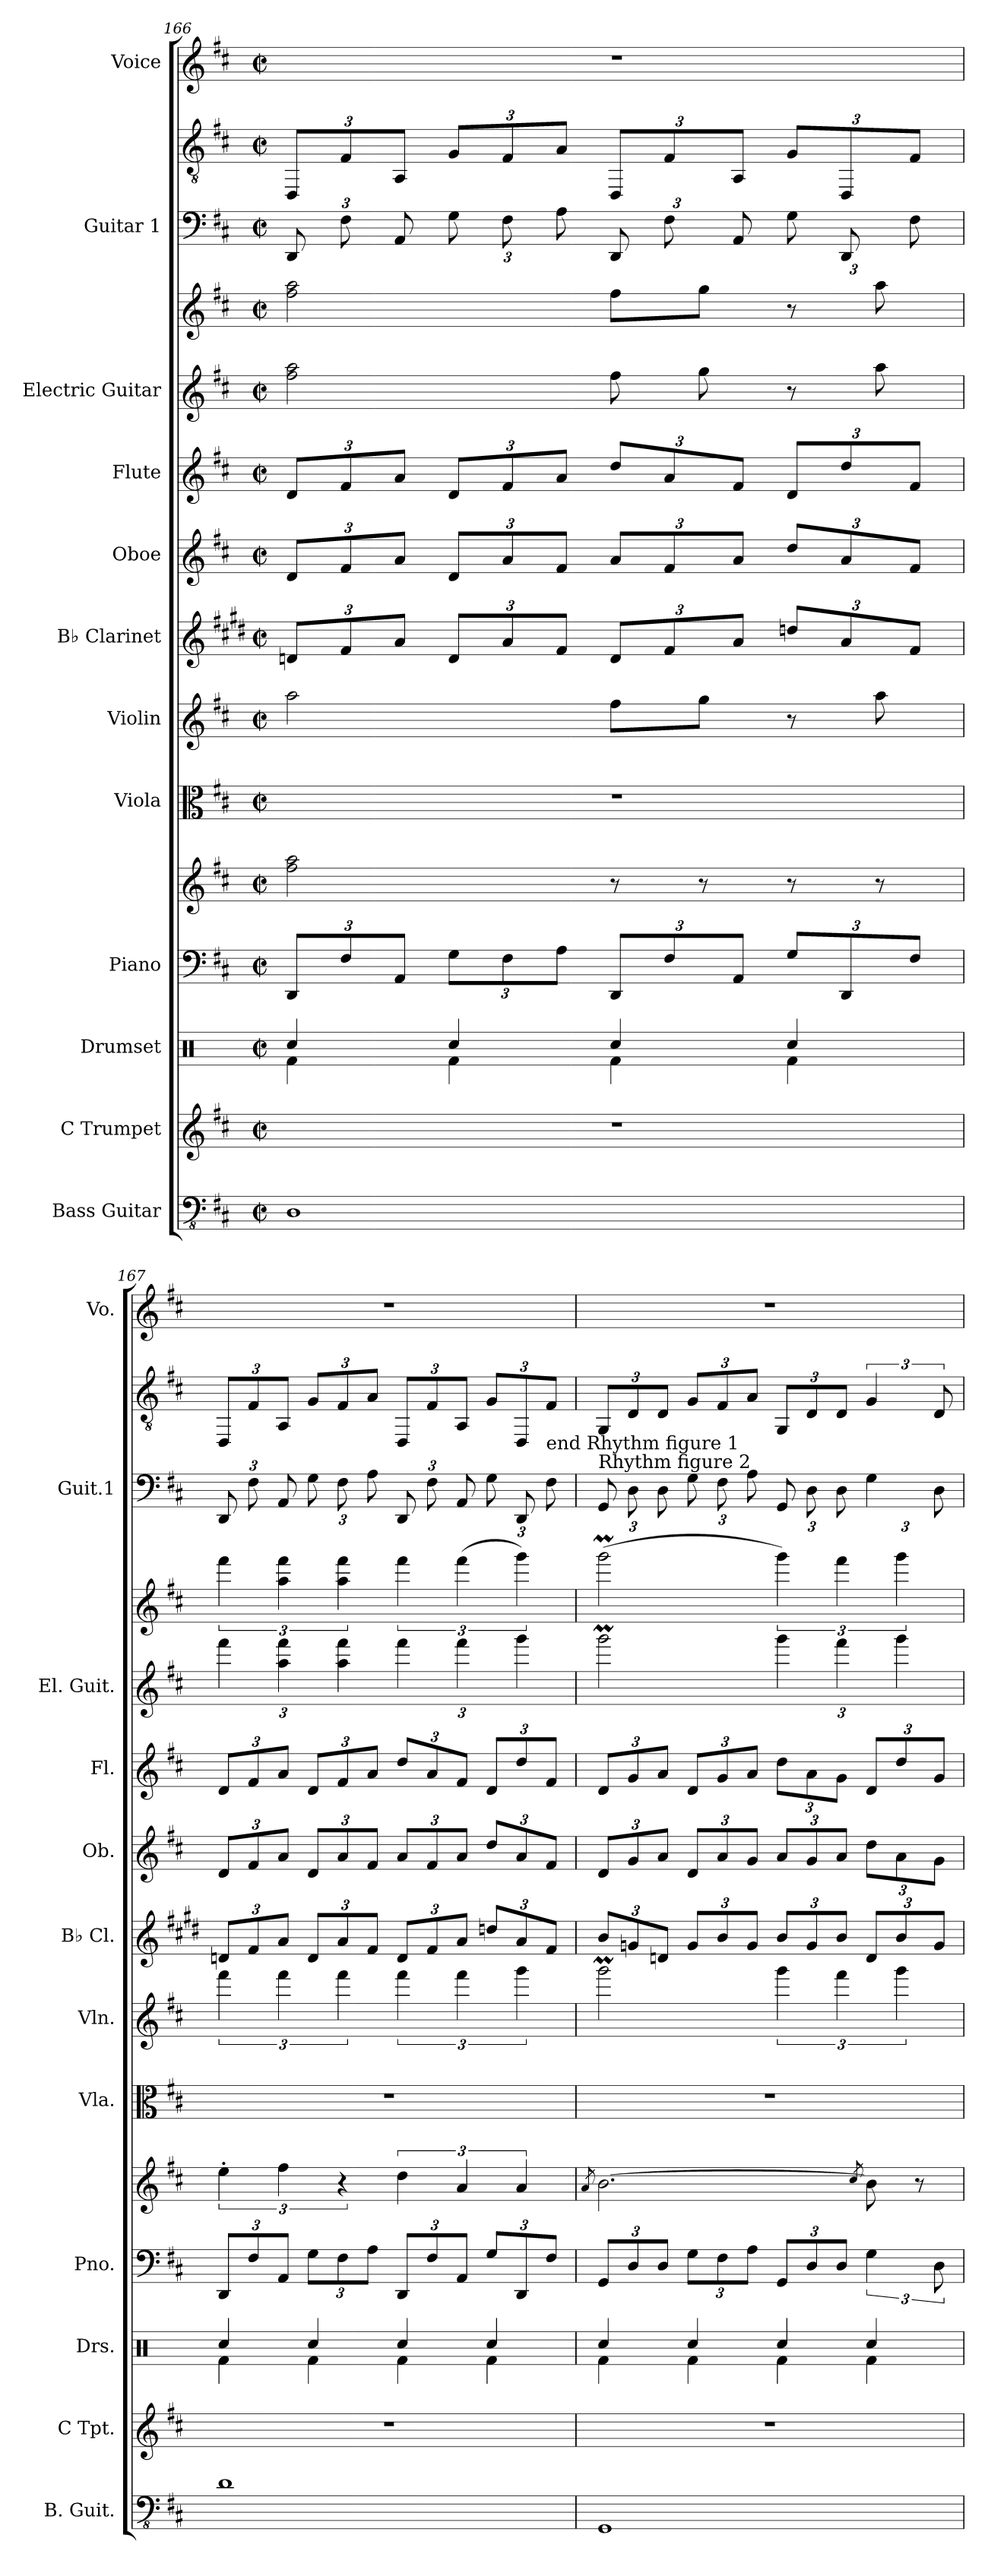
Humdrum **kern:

**kern	**kern	**kern	**kern	**kern	**kern	**kern	**kern	**kern	**kern	**kern	**kern	**kern	**kern	**kern
*part12	*part11	*part10	*part9	*part9	*part8	*part7	*part6	*part5	*part4	*part3	*part3	*part2	*part2	*part1
*staff15	*staff14	*staff13	*staff12	*staff11	*staff10	*staff9	*staff8	*staff7	*staff6	*staff5	*staff4	*staff3	*staff2	*staff1
*I"Bass Guitar	*I"C Trumpet	*I"Drumset	*I"Piano	*	*I"Viola	*I"Violin	*I"B♭ Clarinet	*I"Oboe	*I"Flute	*I"Electric Guitar	*	*I"Guitar 1	*	*I"Voice
*I'B. Guit.	*I'C Tpt.	*I'Drs.	*I'Pno.	*	*I'Vla.	*I'Vln.	*I'B♭ Cl.	*I'Ob.	*I'Fl.	*I'El. Guit.	*	*I'Guit.1	*	*I'Vo.
*clefFv4	*clefG2	*clefX	*clefF4	*clefG2	*clefC3	*clefG2	*clefG2	*clefG2	*clefG2	*	*clefG2	*	*clefGv2	*clefG2
*	*	*	*	*	*	*	*ITrd1c2	*	*	*	*	*	*	*
*k[f#c#]	*k[f#c#]	*k[]	*k[f#c#]	*k[f#c#]	*k[f#c#]	*k[f#c#]	*k[f#c#]	*k[f#c#]	*k[f#c#]	*k[f#c#]	*k[f#c#]	*k[f#c#]	*k[f#c#]	*k[f#c#]
*M2/2	*M2/2	*M2/2	*M2/2	*M2/2	*M2/2	*M2/2	*M2/2	*M2/2	*M2/2	*M2/2	*M2/2	*M2/2	*M2/2	*M2/2
*met(c|)	*met(c|)	*met(c|)	*met(c|)	*met(c|)	*met(c|)	*met(c|)	*met(c|)	*met(c|)	*met(c|)	*met(c|)	*met(c|)	*met(c|)	*met(c|)	*met(c|)
=166	=166	=166	=166	=166	=166	=166	=166	=166	=166	=166	=166	=166	=166	=166
*	*	*^	*	*	*	*	*	*	*	*	*	*	*	*
*	*	*	*	*Xbrackettup	*	*	*	*Xbrackettup	*Xbrackettup	*Xbrackettup	*	*	*Xbrackettup	*Xbrackettup	*
1DD	1r	4Rcc/	4Rf\	12DD/L	2ff#\ 2aa\	1r	2aa\	12cn/L	12d/L	12d/L	2ff# 2aa	2ff#\ 2aa\	12DD	12DD/L	1r
.	.	.	.	12F#/	.	.	.	12e/	12f#/	12f#/	.	.	12F#	12F#/	.
.	.	.	.	12AA/J	.	.	.	12g/J	12a/J	12a/J	.	.	12AA	12AA/J	.
.	.	4Rcc/	4Rf\	12G\L	.	.	.	12c/L	12d/L	12d/L	.	.	12G	12G/L	.
.	.	.	.	12F#\	.	.	.	12g/	12a/	12f#/	.	.	12F#	12F#/	.
.	.	.	.	12A\J	.	.	.	12e/J	12f#/J	12a/J	.	.	12A	12A/J	.
.	.	4Rcc/	4Rf\	12DD/L	8r	.	8ff#\L	12c/L	12a/L	12dd/L	8ff#	8ff#\L	12DD	12DD/L	.
.	.	.	.	12F#/	.	.	.	12e/	12f#/	12a/	.	.	12F#	12F#/	.
.	.	.	.	.	8r	.	8gg\J	.	.	.	8gg	8gg\J	.	.	.
.	.	.	.	12AA/J	.	.	.	12g/J	12a/J	12f#/J	.	.	12AA	12AA/J	.
.	.	4Rcc/	4Rf\	12G/L	8r	.	8r	12ccn/L	12dd/L	12d/L	8r	8r	12G	12G/L	.
.	.	.	.	12DD/	.	.	.	12g/	12a/	12dd/	.	.	12DD	12DD/	.
.	.	.	.	.	8r	.	8aa\	.	.	.	8aa	8aa\	.	.	.
.	.	.	.	12F#/J	.	.	.	12e/J	12f#/J	12f#/J	.	.	12F#	12F#/J	.
=167	=167	=167	=167	=167	=167	=167	=167	=167	=167	=167	=167	=167	=167	=167	=167
*	*	*	*	*	*	*	*	*	*	*	*Xbrackettup	*	*	*	*
1D	1r	4Rcc/	4Rf\	12DD/L	6ee'\	1r	6fff#\	12cn/L	12d/L	12d/L	6fff#	6fff#\	12DD	12DD/L	1r
.	.	.	.	12F#/	.	.	.	12e/	12f#/	12f#/	.	.	12F#	12F#/	.
.	.	.	.	12AA/J	6ff#\	.	6fff#\	12g/J	12a/J	12a/J	6aa 6fff#	6aa\ 6fff#\	12AA	12AA/J	.
.	.	4Rcc/	4Rf\	12G\L	.	.	.	12c/L	12d/L	12d/L	.	.	12G	12G/L	.
.	.	.	.	12F#\	6r	.	6fff#\	12g/	12a/	12f#/	6aa 6fff#	6aa\ 6fff#\	12F#	12F#/	.
.	.	.	.	12A\J	.	.	.	12e/J	12f#/J	12a/J	.	.	12A	12A/J	.
.	.	4Rcc/	4Rf\	12DD/L	6dd\	.	6fff#\	12c/L	12a/L	12dd/L	6fff#	6fff#\	12DD	12DD/L	.
.	.	.	.	12F#/	.	.	.	12e/	12f#/	12a/	.	.	12F#	12F#/	.
.	.	.	.	12AA/J	6a/	.	6fff#\	12g/J	12a/J	12f#/J	6fff#	(6fff#\	12AA	12AA/J	.
.	.	4Rcc/	4Rf\	12G/L	.	.	.	12ccn/L	12dd/L	12d/L	.	.	12G	12G/L	.
.	.	.	.	12DD/	6a/	.	6ggg\	12g/	12a/	12dd/	6ggg	6ggg\)	12DD	12DD/	.
!	!	!	!	!	!	!	!	!	!	!	!	!	!	!LO:TX:b:t=end Rhythm figure 1	!
.	.	.	.	12F#/J	.	.	.	12e/J	12f#/J	12f#/J	.	.	12F#	12F#/J	.
=168	=168	=168	=168	=168	=168	=168	=168	=168	=168	=168	=168	=168	=168	=168	=168
.	.	.	.	.	8qa/	.	.	.	.	.	.	.	.	.	.
!	!	!	!	!	!	!	!	!	!	!	!	!	!	!LO:TX:b:t=Rhythm figure 2	!
1GGG	1r	4Rcc/	4Rf\	12GG/L	[2.b\	1r	2gggM\	12a/L	12d/L	12d/L	2gggM	(2gggM\	12GG	12GG/L	1r
.	.	.	.	12D/	.	.	.	12fn/	12g/	12g/	.	.	12D	12D/	.
.	.	.	.	12D/J	.	.	.	12cn/J	12a/J	12a/J	.	.	12D	12D/J	.
.	.	4Rcc/	4Rf\	12G\L	.	.	.	12f/L	12d/L	12d/L	.	.	12G	12G/L	.
.	.	.	.	12F#\	.	.	.	12a/	12a/	12g/	.	.	12F#	12F#/	.
.	.	.	.	12A\J	.	.	.	12f/J	12g/J	12a/J	.	.	12A	12A/J	.
.	.	4Rcc/	4Rf\	12GG/L	.	.	6ggg\	12a/L	12a/L	12dd\L	6ggg	6ggg\)	12GG	12GG/L	.
.	.	.	.	12D/	.	.	.	12f/	12g/	12a\	.	.	12D	12D/	.
.	.	.	.	12D/J	.	.	6fff#\	12a/J	12a/J	12g\J	6fff#	6fff#\	12D	12D/J	.
.	.	.	.	.	8qcc#/	.	.	.	.	.	.	.	.	.	.
*	*	*	*	*brackettup	*	*	*	*	*	*	*	*	*	*brackettup	*
.	.	4Rcc/	4Rf\	6G\	8b\]	.	.	12c/L	12dd\L	12d/L	.	.	6G	6G/	.
.	.	.	.	.	.	.	6ggg\	12a/	12a\	12dd/	6ggg	6ggg\	.	.	.
.	.	.	.	.	8r	.	.	.	.	.	.	.	.	.	.
.	.	.	.	12D\	.	.	.	12f/J	12g\J	12g/J	.	.	12D	12D/	.
*	*	*v	*v	*	*	*	*	*	*	*	*	*	*	*	*
=	=	=	=	=	=	=	=	=	=	=	=	=	=	=
*-	*-	*-	*-	*-	*-	*-	*-	*-	*-	*-	*-	*-	*-	*-
